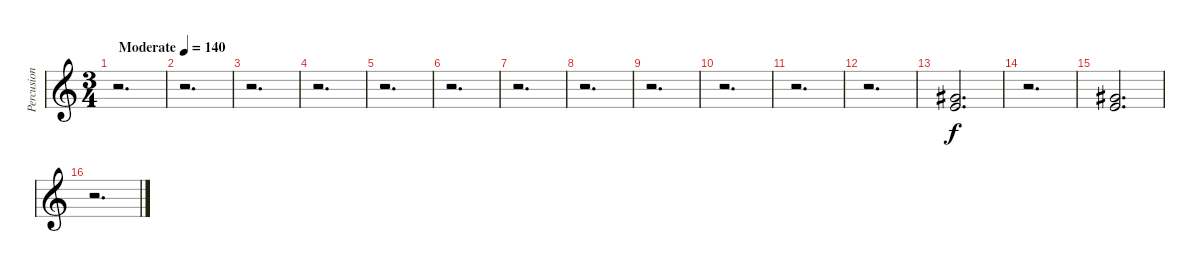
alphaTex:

\track ("Percusion" "Percusion") {instrument taikodrum}
\staff {score}
\tuning (E4 B3 G3 D3 A2 E2) {hide}
\ts (3 4)
\tempo (140 "Moderate")
\clef g2
\ks c
r.2{d dy f instrument taikodrum} |
r.2{d} |
r.2{d} |
r.2{d} |
r.2{d} |
r.2{d} |
r.2{d} |
r.2{d} |
r.2{d} |
r.2{d} |
r.2{d} |
r.2{d} |
(4.1 5.2).2{d} |
r.2{d} |
(4.1 5.2).2{d} |
r.2{d}
